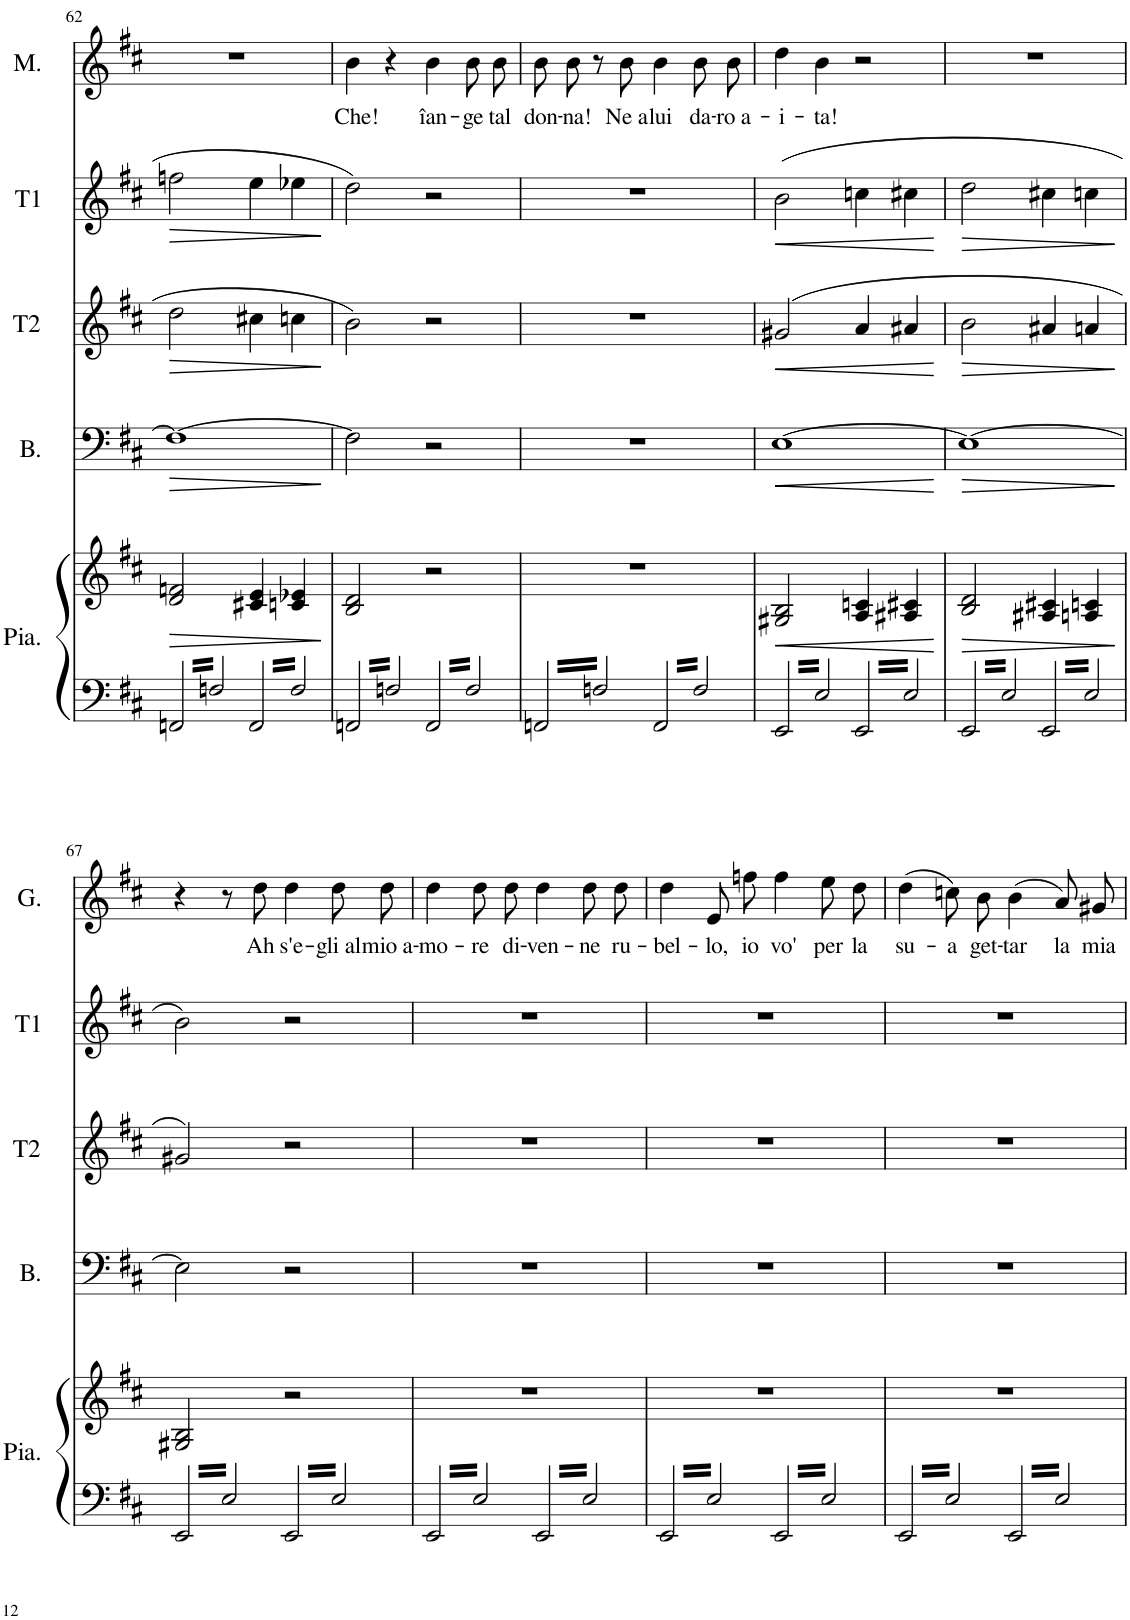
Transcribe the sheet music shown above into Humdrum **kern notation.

**kern	**kern	**dynam	**kern	**dynam	**kern	**dynam	**kern	**dynam	**kern	**text	**kern	**text
*part6	*part6	*part6	*part5	*part5	*part4	*part4	*part3	*part3	*part2	*part2	*part1	*part1
*staff7	*staff6	*staff6/7	*staff5	*staff5	*staff4	*staff4	*staff3	*staff3	*staff2	*staff2	*staff1	*staff1
*I"Piano	*	*	*I"B.	*	*I"T2	*	*I"T1	*	*I"Magdalena	*	*I"Gilda	*
*I'Pia.	*	*	*I'B.	*	*I'T2	*	*I'T1	*	*I'M.	*	*I'G.	*
!!LO:PB:g=z
*clefF4	*clefG2	*	*clefF4	*	*clefG2	*	*clefG2	*	*clefG2	*	*clefG2	*
*k[f#c#]	*k[f#c#]	*	*k[f#c#]	*	*k[f#c#]	*	*k[f#c#]	*	*k[f#c#]	*	*k[f#c#]	*
*M4/4	*M4/4	*	*M4/4	*	*M4/4	*	*M4/4	*	*M4/4	*	*M4/4	*
=62	=62	=62	=62	=62	=62	=62	=62	=62	=62	=62	=62	=62
!	!	!LO:HP:b	!	!LO:HP:b	!	!LO:HP:b	!	!LO:HP:b	!	!	!	!
6.FFn/	2d/ 2fn/	>	1Fn_	>	2dd\	>	2ffn\	>	1r	.	1r	.
6.Fn/	.	.	.	.	.	.	.	.	.	.	.	.
6.FF/	4c#X/ 4e/	.	.	.	4cc#X\	.	4ee\	.	.	.	.	.
6.F/	4cn/ 4e-X/	.	.	.	4ccn\	.	4ee-X\	.	.	.	.	.
.	.	]	.	]	.	]	.	]	.	.	.	.
=63	=63	=63	=63	=63	=63	=63	=63	=63	=63	=63	=63	=63
!	!	!	!	!	!	!	!	!	!	!LO:LY:b	!	!
6.FFn/	2B/ 2d/	.	2F\]	.	2b\	.	2dd\	.	4b\	Che!	1r	.
6.Fn/	.	.	.	.	.	.	.	.	4r	.	.	.
!	!	!	!	!	!	!	!	!	!	!LO:LY:b	!	!
6.FF/	2r	.	2r	.	2r	.	2r	.	4b\	îan-	.	.
!	!	!	!	!	!	!	!	!	!	!LO:LY:b	!	!
6.F/	.	.	.	.	.	.	.	.	8b\L	-ge	.	.
!	!	!	!	!	!	!	!	!	!	!LO:LY:b	!	!
.	.	.	.	.	.	.	.	.	8b\J	tal	.	.
=64	=64	=64	=64	=64	=64	=64	=64	=64	=64	=64	=64	=64
!	!	!	!	!	!	!	!	!	!	!LO:LY:b	!	!
6.FFn/	1r	.	1r	.	1r	.	1r	.	8b\L	don-	1r	.
!	!	!	!	!	!	!	!	!	!	!LO:LY:b	!	!
.	.	.	.	.	.	.	.	.	8b\J	-na!	.	.
6.Fn/	.	.	.	.	.	.	.	.	8r	.	.	.
!	!	!	!	!	!	!	!	!	!	!LO:LY:b	!	!
.	.	.	.	.	.	.	.	.	8b\	Ne a	.	.
!	!	!	!	!	!	!	!	!	!	!LO:LY:b	!	!
6.FF/	.	.	.	.	.	.	.	.	4b\	lui	.	.
!	!	!	!	!	!	!	!	!	!	!LO:LY:b	!	!
6.F/	.	.	.	.	.	.	.	.	8b\L	da-	.	.
!	!	!	!	!	!	!	!	!	!	!LO:LY:b	!	!
.	.	.	.	.	.	.	.	.	8b\J	-ro a-	.	.
=65	=65	=65	=65	=65	=65	=65	=65	=65	=65	=65	=65	=65
!	!	!LO:HP:b	!	!LO:HP:b	!	!LO:HP:b	!	!LO:HP:b	!	!LO:LY:b	!	!
6.EE/	2G#X/ 2B/	<	[1E	<	(2g#X/	<	(2b\	<	4dd\	-i-	1r	.
!	!	!	!	!	!	!	!	!	!	!LO:LY:b	!	!
6.E/	.	.	.	.	.	.	.	.	4b\	-ta!	.	.
6.EE/	4A/ 4cn/	.	.	.	4a/	.	4ccn\	.	2r	.	.	.
6.E/	4A#X/ 4c#X/	.	.	.	4a#X/	.	4cc#X\	.	.	.	.	.
.	.	[	.	[	.	[	.	[	.	.	.	.
=66	=66	=66	=66	=66	=66	=66	=66	=66	=66	=66	=66	=66
!	!	!LO:HP:b	!	!LO:HP:b	!	!LO:HP:b	!	!LO:HP:b	!	!	!	!
6.EE/	2B/ 2d/	>	1E_	>	2b\	>	2dd\	>	1r	.	1r	.
6.E/	.	.	.	.	.	.	.	.	.	.	.	.
6.EE/	4A#X/ 4c#X/	.	.	.	4a#X/	.	4cc#X\	.	.	.	.	.
6.E/	4An/ 4cn/	.	.	.	4an/	.	4ccn\	.	.	.	.	.
.	.	]	.	]	.	]	.	]	.	.	.	.
!!LO:LB:g=z
=67	=67	=67	=67	=67	=67	=67	=67	=67	=67	=67	=67	=67
6.EE/	2G#X/ 2B/	.	2E\]	.	2g#X/)	.	2b\)	.	1r	.	4r	.
6.E/	.	.	.	.	.	.	.	.	.	.	8r	.
!	!	!	!	!	!	!	!	!	!	!	!	!LO:LY:b
.	.	.	.	.	.	.	.	.	.	.	8dd\	Ah
!	!	!	!	!	!	!	!	!	!	!	!	!LO:LY:b
6.EE/	2r	.	2r	.	2r	.	2r	.	.	.	4dd\	s'e-
!	!	!	!	!	!	!	!	!	!	!	!	!LO:LY:b
6.E/	.	.	.	.	.	.	.	.	.	.	8dd\L	-gli al
!	!	!	!	!	!	!	!	!	!	!	!	!LO:LY:b
.	.	.	.	.	.	.	.	.	.	.	8dd\J	mio a-
=68	=68	=68	=68	=68	=68	=68	=68	=68	=68	=68	=68	=68
!	!	!	!	!	!	!	!	!	!	!	!	!LO:LY:b
6.EE/	1r	.	1r	.	1r	.	1r	.	1r	.	4dd\	-mo-
!	!	!	!	!	!	!	!	!	!	!	!	!LO:LY:b
6.E/	.	.	.	.	.	.	.	.	.	.	8dd\L	-re
!	!	!	!	!	!	!	!	!	!	!	!	!LO:LY:b
.	.	.	.	.	.	.	.	.	.	.	8dd\J	di-
!	!	!	!	!	!	!	!	!	!	!	!	!LO:LY:b
6.EE/	.	.	.	.	.	.	.	.	.	.	4dd\	-ven-
!	!	!	!	!	!	!	!	!	!	!	!	!LO:LY:b
6.E/	.	.	.	.	.	.	.	.	.	.	8dd\L	-ne
!	!	!	!	!	!	!	!	!	!	!	!	!LO:LY:b
.	.	.	.	.	.	.	.	.	.	.	8dd\J	ru-
=69	=69	=69	=69	=69	=69	=69	=69	=69	=69	=69	=69	=69
!	!	!	!	!	!	!	!	!	!	!	!	!LO:LY:b
6.EE/	1r	.	1r	.	1r	.	1r	.	1r	.	4dd\	-bel-
!	!	!	!	!	!	!	!	!	!	!	!	!LO:LY:b
6.E/	.	.	.	.	.	.	.	.	.	.	8e\L	-lo,
!	!	!	!	!	!	!	!	!	!	!	!	!LO:LY:b
.	.	.	.	.	.	.	.	.	.	.	8ffn\J	io
!	!	!	!	!	!	!	!	!	!	!	!	!LO:LY:b
6.EE/	.	.	.	.	.	.	.	.	.	.	4ff\	vo'
!	!	!	!	!	!	!	!	!	!	!	!	!LO:LY:b
6.E/	.	.	.	.	.	.	.	.	.	.	8ee\L	per
!	!	!	!	!	!	!	!	!	!	!	!	!LO:LY:b
.	.	.	.	.	.	.	.	.	.	.	8dd\J	la
=70	=70	=70	=70	=70	=70	=70	=70	=70	=70	=70	=70	=70
!	!	!	!	!	!	!	!	!	!	!	!	!LO:LY:b
6.EE/	1r	.	1r	.	1r	.	1r	.	1r	.	(4dd\	su-
!	!	!	!	!	!	!	!	!	!	!	!	!LO:LY:b
6.E/	.	.	.	.	.	.	.	.	.	.	8ccn\L)	-a
!	!	!	!	!	!	!	!	!	!	!	!	!LO:LY:b
.	.	.	.	.	.	.	.	.	.	.	8b\J	get-
!	!	!	!	!	!	!	!	!	!	!	!	!LO:LY:b
6.EE/	.	.	.	.	.	.	.	.	.	.	(4b\	-tar
!	!	!	!	!	!	!	!	!	!	!	!	!LO:LY:b
6.E/	.	.	.	.	.	.	.	.	.	.	8a/L)	la
!	!	!	!	!	!	!	!	!	!	!	!	!LO:LY:b
.	.	.	.	.	.	.	.	.	.	.	8g#X/J	mia
=	=	=	=	=	=	=	=	=	=	=	=	=
*-	*-	*-	*-	*-	*-	*-	*-	*-	*-	*-	*-	*-
